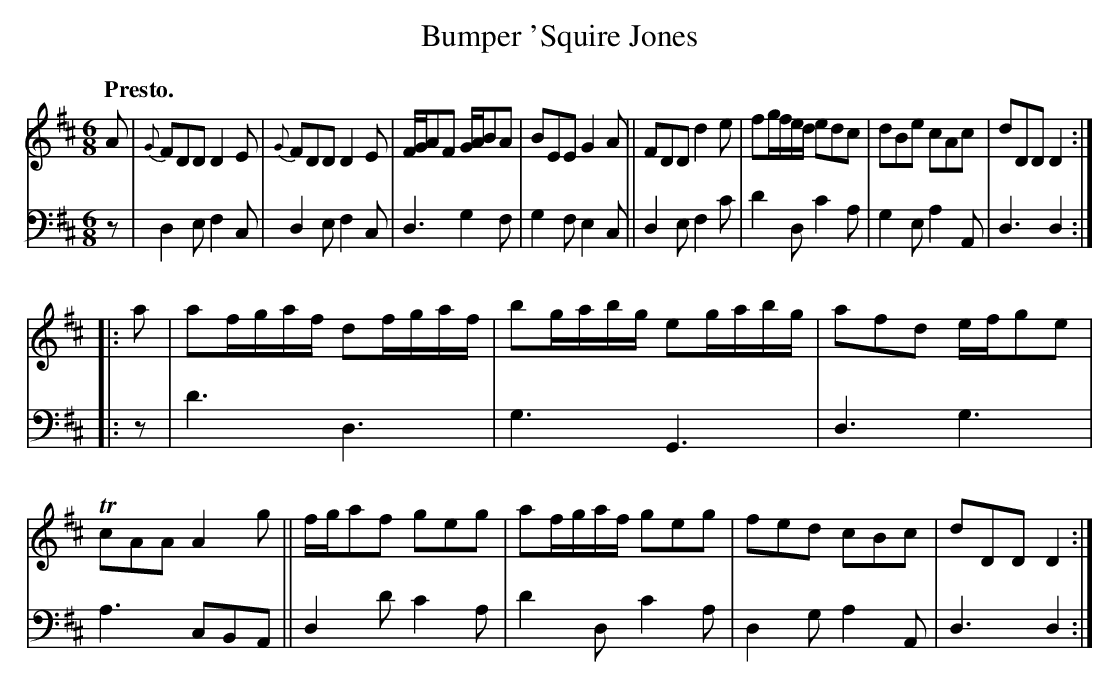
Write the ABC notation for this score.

X:1
T: Bumper 'Squire Jones
M: 6/8
L: 1/16
Q: "Presto."
K: D
V: 1 staves=2
A2 |\
{G}F2D2D2 D4E2 | {G}F2D2D2 D4E2 | FGA2F2 GAB2A2 | B2E2E2 G4A2 ||\
F2D2D2 d4e2 | f2gfed e2d2c2 | d2B2e2 c2A2c2 | d2D2D2 D4 :|
|: a2 |\
a2fgaf d2fgaf | b2gabg e2gabg | a2f2d2 efg2e2 | Tc2A2A2 A4g2 ||\
fga2f2 g2e2g2 | a2fgaf g2e2g2 | f2e2d2 c2B2c2 | d2D2D2 D4 :|
V: 2 clef=bass middle=d
z2 |\
d4e2 f4c2 | d4e2 f4c2 | d6 g4f2 | g4f2 e4c2 ||\
d4e2 f4c'2 | d'4d2 c'4a2 | g4e2 a4A2 | d6 d4 :|
|: z2 |\
d'6 d6 | g6 G6 | d6 g6 | a6 c2B2A2 ||\
d4d'2 c'4a2 | d'4d2 c'4a2 | d4g2 a4A2 | d6 d4 :|
